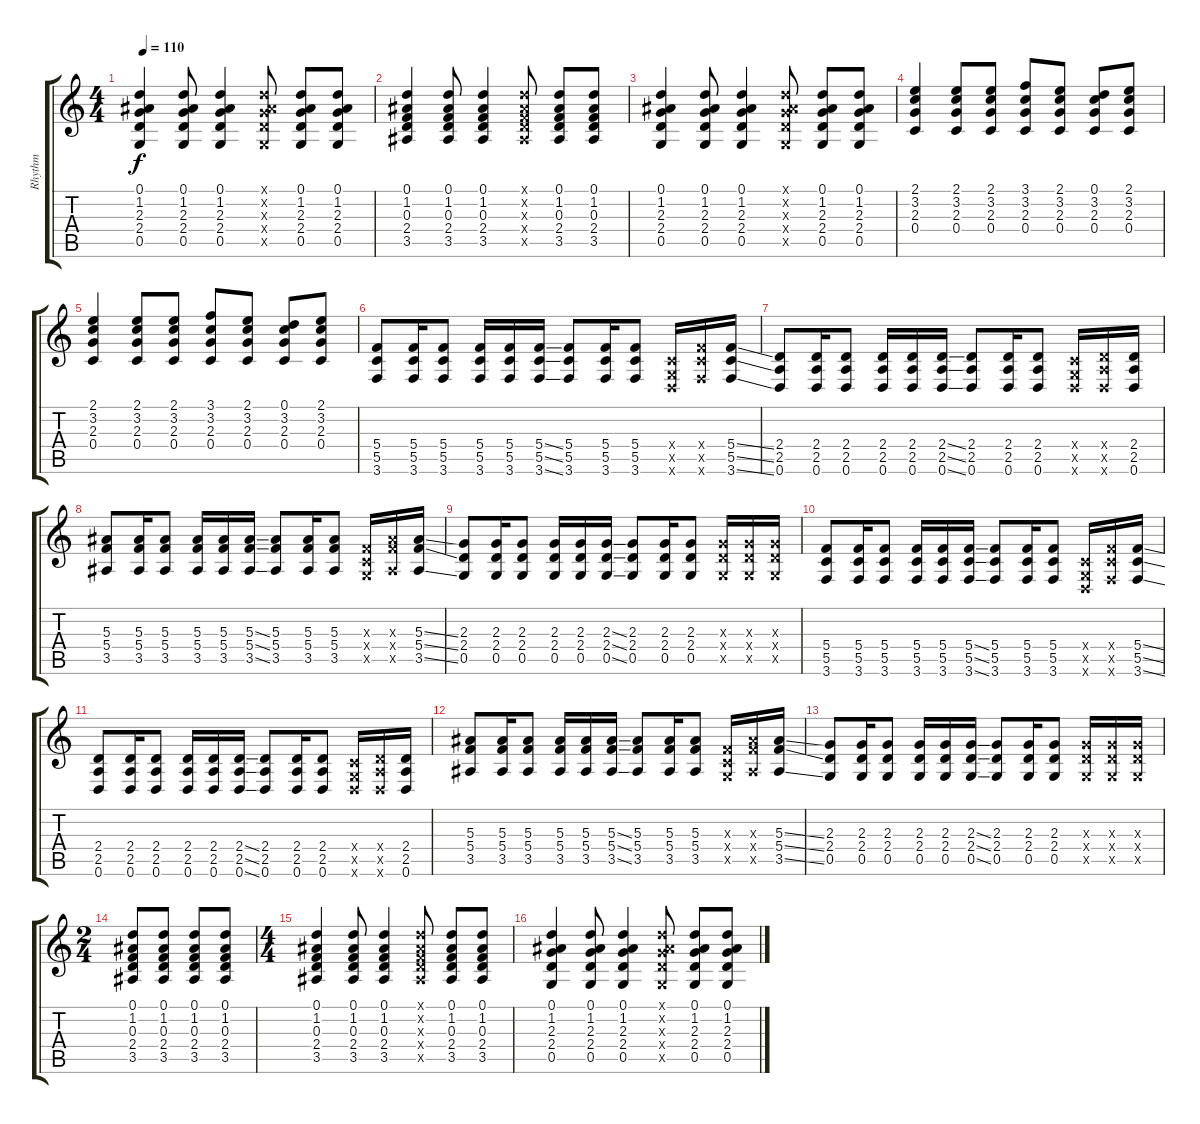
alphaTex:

\track ("Rhythm" "Rhythm") {instrument acousticguitarsteel}
\staff {score tabs}
\tuning (D4 A3 F3 C3 G2 D2) {hide}
\ts (4 4)
\tempo 110
\clef g2
\ks c
(0.1 1.2 2.3 2.4 0.5).4{dy f} (0.1 1.2 2.3 2.4 0.5).8 (0.1 1.2 2.3 2.4 0.5).4 (0.1{x} 1.2{x} 2.3{x} 2.4{x} 0.5{x}).8 (0.1 1.2 2.3 2.4 0.5).8 (0.1 1.2 2.3 2.4 0.5).8 |
(0.1 1.2 0.3 2.4 3.5).4 (0.1 1.2 0.3 2.4 3.5).8 (0.1 1.2 0.3 2.4 3.5).4 (0.1{x} 1.2{x} 0.3{x} 2.4{x} 3.5{x}).8 (0.1 1.2 0.3 2.4 3.5).8 (0.1 1.2 0.3 2.4 3.5).8 |
(0.1 1.2 2.3 2.4 0.5).4 (0.1 1.2 2.3 2.4 0.5).8 (0.1 1.2 2.3 2.4 0.5).4 (0.1{x} 1.2{x} 2.3{x} 2.4{x} 0.5{x}).8 (0.1 1.2 2.3 2.4 0.5).8 (0.1 1.2 2.3 2.4 0.5).8 |
(2.1 3.2 2.3 0.4).4 (2.1 3.2 2.3 0.4).8 (2.1 3.2 2.3 0.4).8 (3.1 3.2 2.3 0.4).8 (2.1 3.2 2.3 0.4).8 (0.1 3.2 2.3 0.4).8 (2.1 3.2 2.3 0.4).8 |
(2.1 3.2 2.3 0.4).4 (2.1 3.2 2.3 0.4).8 (2.1 3.2 2.3 0.4).8 (3.1 3.2 2.3 0.4).8 (2.1 3.2 2.3 0.4).8 (0.1 3.2 2.3 0.4).8 (2.1 3.2 2.3 0.4).8 |
(5.4 5.5 3.6).8{volume 16} (5.4 5.5 3.6).16 (5.4 5.5 3.6).8 (5.4 5.5 3.6).16 (5.4 5.5 3.6).16 (5.4{ss} 5.5{ss} 3.6{ss}).16 (5.4 5.5 3.6).8 (5.4 5.5 3.6).16 (5.4 5.5 3.6).8 (0.4{x} 0.5{x} 0.6{x}).16 (5.4{x} 5.5{x} 3.6{x}).16 (5.4{ss} 5.5{ss} 3.6{ss}).16 |
(2.4 2.5 0.6).8 (2.4 2.5 0.6).16 (2.4 2.5 0.6).8 (2.4 2.5 0.6).16 (2.4 2.5 0.6).16 (2.4{ss} 2.5{ss} 0.6{ss}).16 (2.4 2.5 0.6).8 (2.4 2.5 0.6).16 (2.4 2.5 0.6).8 (0.4{x} 0.5{x} 0.6{x}).16 (2.4{x} 2.5{x} 0.6{x}).16 (2.4 2.5 0.6).16 |
(5.3 5.4 3.5).8 (5.3 5.4 3.5).16 (5.3 5.4 3.5).8 (5.3 5.4 3.5).16 (5.3 5.4 3.5).16 (5.3{ss} 5.4{ss} 3.5{ss}).16 (5.3 5.4 3.5).8 (5.3 5.4 3.5).16 (5.3 5.4 3.5).8 (0.3{x} 0.4{x} 0.5{x}).16 (5.3{x} 5.4{x} 3.5{x}).16 (5.3{ss} 5.4{ss} 3.5{ss}).16 |
(2.3 2.4 0.5).8 (2.3 2.4 0.5).16 (2.3 2.4 0.5).8 (2.3 2.4 0.5).16 (2.3 2.4 0.5).16 (2.3{ss} 2.4{ss} 0.5{ss}).16 (2.3 2.4 0.5).8 (2.3 2.4 0.5).16 (2.3 2.4 0.5).8 (2.3{x} 2.4{x} 0.5{x}).16 (2.3{x} 2.4{x} 0.5{x}).16 (2.3{x} 2.4{x} 0.5{x}).16 |
(5.4 5.5 3.6).8{volume 16} (5.4 5.5 3.6).16 (5.4 5.5 3.6).8 (5.4 5.5 3.6).16 (5.4 5.5 3.6).16 (5.4{ss} 5.5{ss} 3.6{ss}).16 (5.4 5.5 3.6).8 (5.4 5.5 3.6).16 (5.4 5.5 3.6).8 (0.4{x} 0.5{x} 0.6{x}).16 (5.4{x} 5.5{x} 3.6{x}).16 (5.4{ss} 5.5{ss} 3.6{ss}).16 |
(2.4 2.5 0.6).8 (2.4 2.5 0.6).16 (2.4 2.5 0.6).8 (2.4 2.5 0.6).16 (2.4 2.5 0.6).16 (2.4{ss} 2.5{ss} 0.6{ss}).16 (2.4 2.5 0.6).8 (2.4 2.5 0.6).16 (2.4 2.5 0.6).8 (0.4{x} 0.5{x} 0.6{x}).16 (2.4{x} 2.5{x} 0.6{x}).16 (2.4 2.5 0.6).16 |
(5.3 5.4 3.5).8 (5.3 5.4 3.5).16 (5.3 5.4 3.5).8 (5.3 5.4 3.5).16 (5.3 5.4 3.5).16 (5.3{ss} 5.4{ss} 3.5{ss}).16 (5.3 5.4 3.5).8 (5.3 5.4 3.5).16 (5.3 5.4 3.5).8 (0.3{x} 0.4{x} 0.5{x}).16 (5.3{x} 5.4{x} 3.5{x}).16 (5.3{ss} 5.4{ss} 3.5{ss}).16 |
(2.3 2.4 0.5).8 (2.3 2.4 0.5).16 (2.3 2.4 0.5).8 (2.3 2.4 0.5).16 (2.3 2.4 0.5).16 (2.3{ss} 2.4{ss} 0.5{ss}).16 (2.3 2.4 0.5).8 (2.3 2.4 0.5).16 (2.3 2.4 0.5).8 (2.3{x} 2.4{x} 0.5{x}).16 (2.3{x} 2.4{x} 0.5{x}).16 (2.3{x} 2.4{x} 0.5{x}).16 |
\ts (2 4)
(0.1 1.2 0.3 2.4 3.5).8{volume 10} (0.1 1.2 0.3 2.4 3.5).8{volume 11} (0.1 1.2 0.3 2.4 3.5).8{volume 12} (0.1 1.2 0.3 2.4 3.5).8{volume 13} |
\ts (4 4)
(0.1 1.2 0.3 2.4 3.5).4 (0.1 1.2 0.3 2.4 3.5).8 (0.1 1.2 0.3 2.4 3.5).4 (0.1{x} 1.2{x} 0.3{x} 2.4{x} 3.5{x}).8 (0.1 1.2 0.3 2.4 3.5).8 (0.1 1.2 0.3 2.4 3.5).8 |
(0.1 1.2 2.3 2.4 0.5).4 (0.1 1.2 2.3 2.4 0.5).8 (0.1 1.2 2.3 2.4 0.5).4 (0.1{x} 1.2{x} 2.3{x} 2.4{x} 0.5{x}).8 (0.1 1.2 2.3 2.4 0.5).8 (0.1 1.2 2.3 2.4 0.5).8
